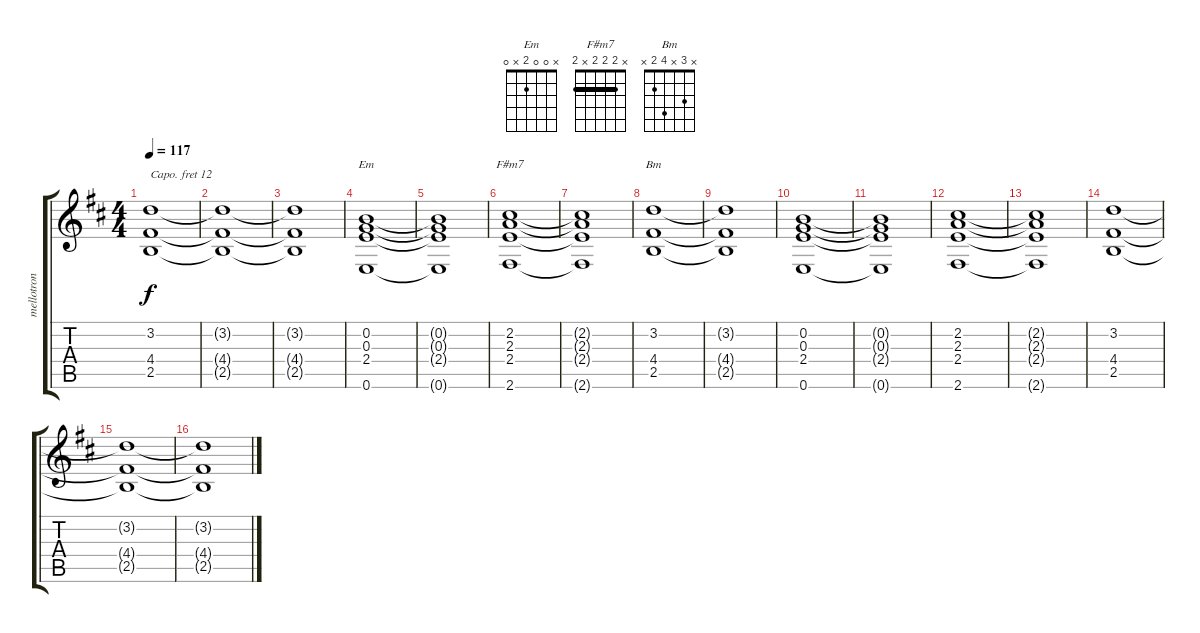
\track ("mellotron" "mellotron") {instrument stringensemble1}
\staff {score tabs}
\capo 12
\tuning (E4 B3 G3 D3 A2 E2) {hide}
\chord ("Em" x 0 0 2 x 0)
\chord ("F#m7" x 2 2 2 x 2) {barre 2}
\chord ("Bm" x 3 x 4 2 x)
\ts (4 4)
\tempo 117
\clef g2
\ks d
(3.2{t} 4.4{t} 2.5{t}).1{dy f} |
(3.2{t} 4.4{t} 2.5{t}).1 |
(3.2{t} 4.4{t} 2.5{t}).1 |
(0.2 0.3 2.4 0.6).1{ch "Em"} |
(0.2{t} 0.3{t} 2.4{t} 0.6{t}).1 |
(2.2 2.3 2.4 2.6).1{ch "F#m7"} |
(2.2{t} 2.3{t} 2.4{t} 2.6{t}).1 |
(3.2 4.4 2.5).1{ch "Bm"} |
(3.2{t} 4.4{t} 2.5{t}).1 |
(0.2 0.3 2.4 0.6).1 |
(0.2{t} 0.3{t} 2.4{t} 0.6{t}).1 |
(2.2 2.3 2.4 2.6).1 |
(2.2{t} 2.3{t} 2.4{t} 2.6{t}).1 |
(3.2 4.4 2.5).1 |
(3.2{t} 4.4{t} 2.5{t}).1 |
(3.2{t} 4.4{t} 2.5{t}).1
